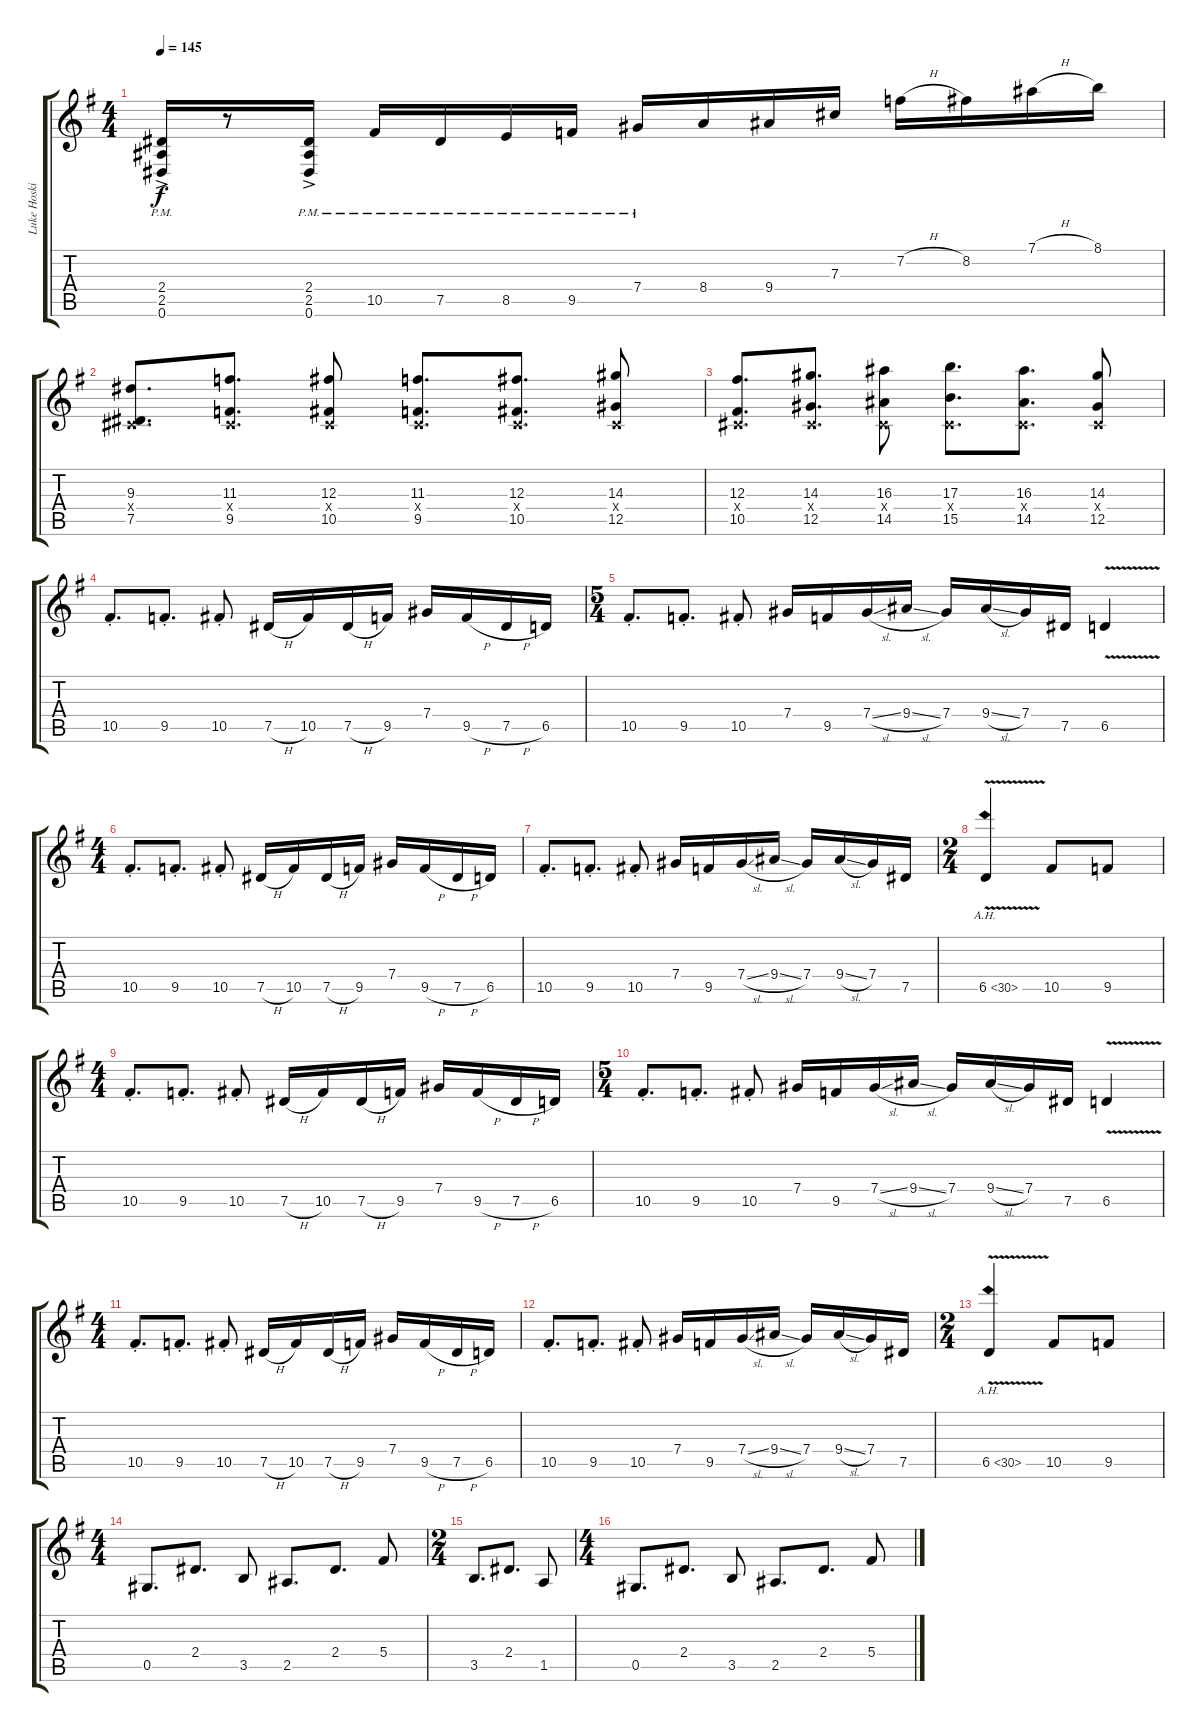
\track ("Luke Hoskin" "Luke Hoski") {instrument overdrivenguitar}
\staff {score tabs}
\tuning (Eb4 Bb3 Gb3 Db3 Ab2 Eb2) {hide}
\ts (4 4)
\tempo 145
\clef g2
\ks g
(2.4{pm} 2.5{ac pm} 0.6{ac pm}).16{dy f} r.8 (2.4{pm} 2.5{ac pm} 0.6{ac pm}).16 10.5{pm}.16 7.5{pm}.16 8.5{pm}.16 9.5{pm}.16 7.4{pm}.16 8.4.16 9.4.16 7.3.16 7.2{h}.16 8.2.16 7.1{h}.16 8.1.16 |
(9.3 0.4{x} 7.5).8{d} (11.3 0.4{x} 9.5).8{d} (12.3 0.4{x} 10.5).8 (11.3 0.4{x} 9.5).8{d} (12.3 0.4{x} 10.5).8{d} (14.3 0.4{x} 12.5).8 |
(12.3 0.4{x} 10.5).8{d} (14.3 0.4{x} 12.5).8{d} (16.3 0.4{x} 14.5).8 (17.3 0.4{x} 15.5).8{d} (16.3 0.4{x} 14.5).8{d} (14.3 0.4{x} 12.5).8 |
10.5{st}.8{d} 9.5{st}.8{d} 10.5{st}.8 7.5{h}.16 10.5.16 7.5{h}.16 9.5.16 7.4.16 9.5{h}.16 7.5{h}.16 6.5.16 |
\ts (5 4)
10.5{st}.8{d} 9.5{st}.8{d} 10.5{st}.8 7.4.16 9.5.16 7.4{sl}.16 9.4{sl}.16 7.4.16 9.4{sl}.16 7.4.16 7.5.16 6.5{v}.4 |
\ts (4 4)
10.5{st}.8{d} 9.5{st}.8{d} 10.5{st}.8 7.5{h}.16 10.5.16 7.5{h}.16 9.5.16 7.4.16 9.5{h}.16 7.5{h}.16 6.5.16 |
10.5{st}.8{d} 9.5{st}.8{d} 10.5{st}.8 7.4.16 9.5.16 7.4{sl}.16 9.4{sl}.16 7.4.16 9.4{sl}.16 7.4.16 7.5.16 |
\ts (2 4)
6.5{ah 24 v}.4 10.5.8 9.5.8 |
\ts (4 4)
10.5{st}.8{d} 9.5{st}.8{d} 10.5{st}.8 7.5{h}.16 10.5.16 7.5{h}.16 9.5.16 7.4.16 9.5{h}.16 7.5{h}.16 6.5.16 |
\ts (5 4)
10.5{st}.8{d} 9.5{st}.8{d} 10.5{st}.8 7.4.16 9.5.16 7.4{sl}.16 9.4{sl}.16 7.4.16 9.4{sl}.16 7.4.16 7.5.16 6.5{v}.4 |
\ts (4 4)
10.5{st}.8{d} 9.5{st}.8{d} 10.5{st}.8 7.5{h}.16 10.5.16 7.5{h}.16 9.5.16 7.4.16 9.5{h}.16 7.5{h}.16 6.5.16 |
10.5{st}.8{d} 9.5{st}.8{d} 10.5{st}.8 7.4.16 9.5.16 7.4{sl}.16 9.4{sl}.16 7.4.16 9.4{sl}.16 7.4.16 7.5.16 |
\ts (2 4)
6.5{ah 24 v}.4 10.5.8 9.5.8 |
\ts (4 4)
0.5.8{d} 2.4.8{d} 3.5.8 2.5.8{d} 2.4.8{d} 5.4.8 |
\ts (2 4)
3.5.8{d} 2.4.8{d} 1.5.8 |
\ts (4 4)
0.5.8{d} 2.4.8{d} 3.5.8 2.5.8{d} 2.4.8{d} 5.4.8
